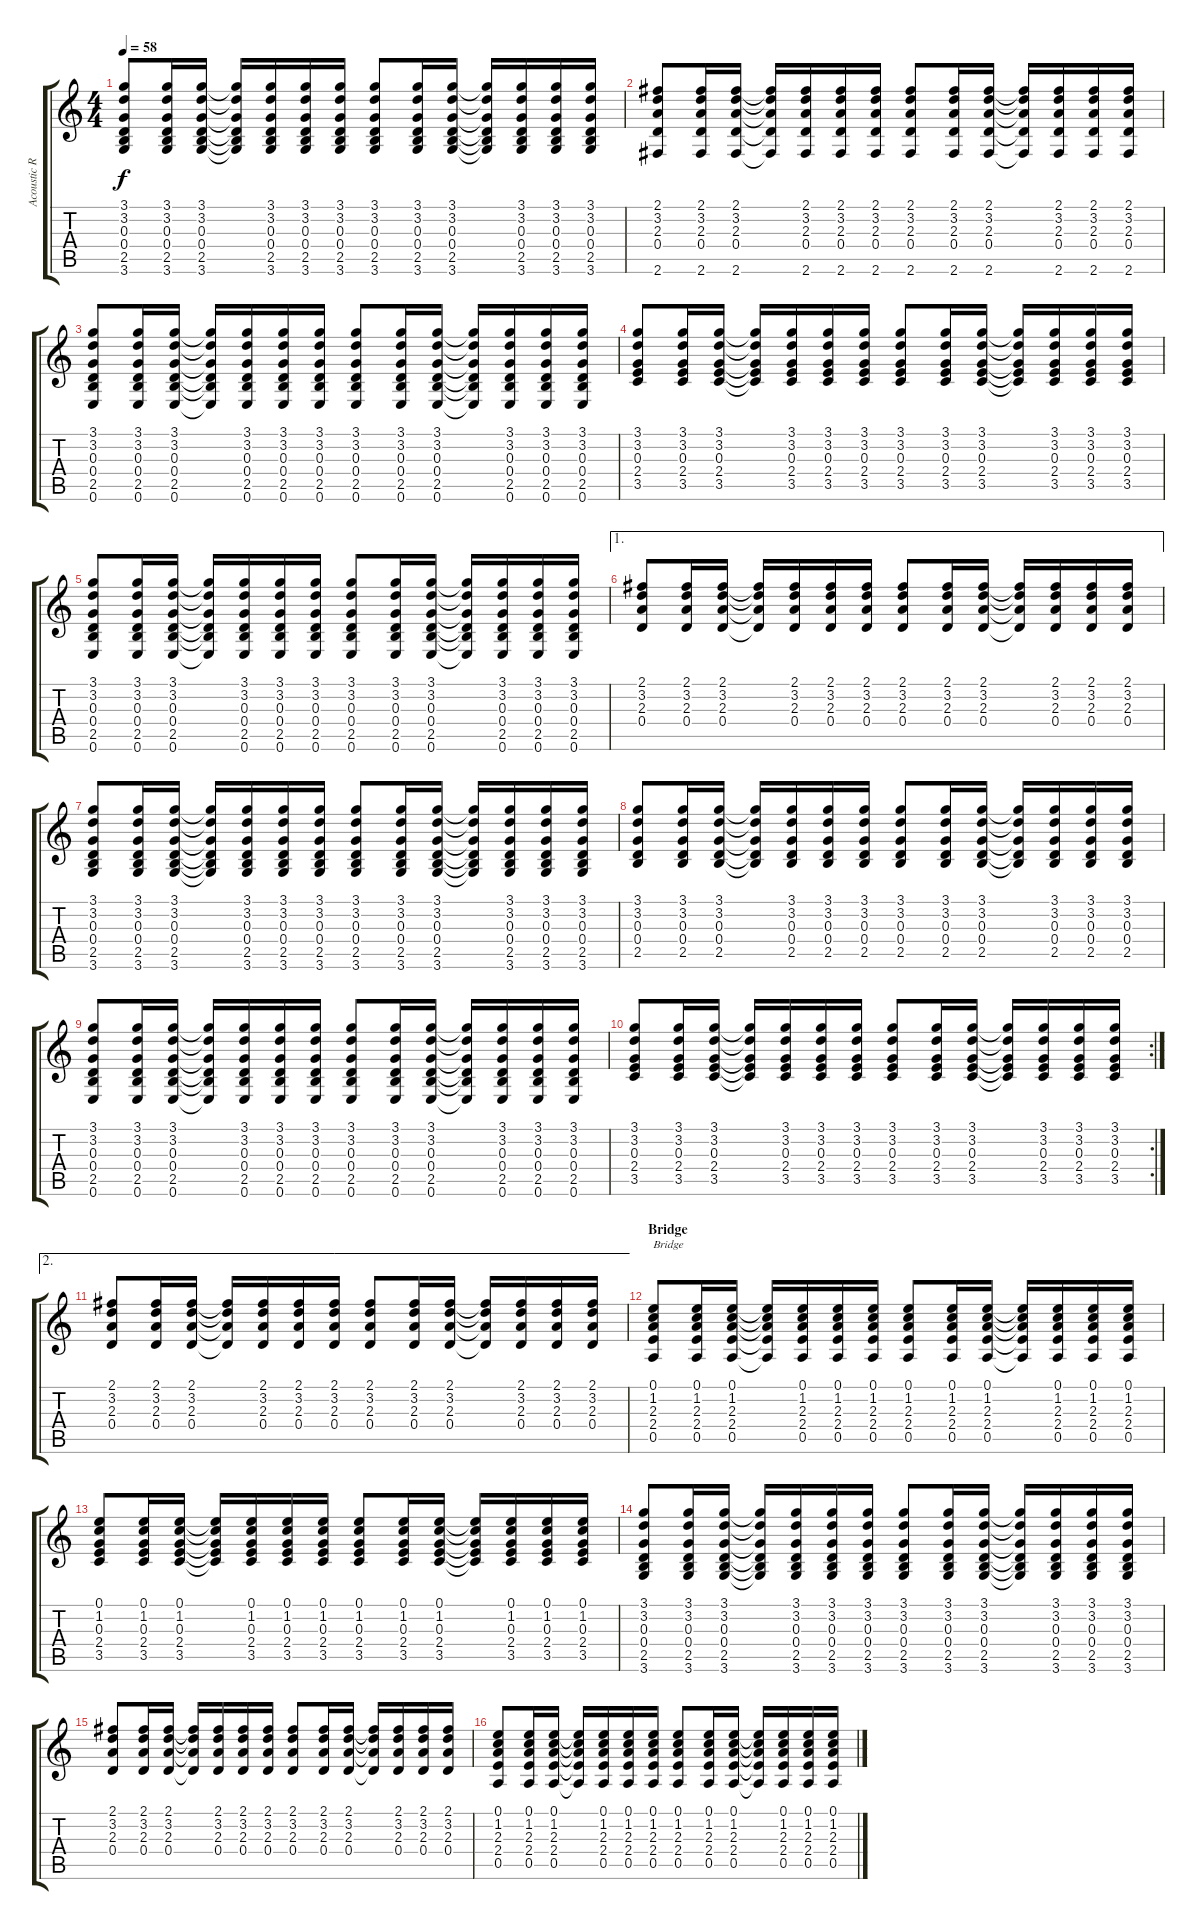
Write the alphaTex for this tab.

\track ("Acoustic Rhythm Guitar" "Acoustic R") {instrument acousticguitarsteel}
\staff {score tabs}
\tuning (E4 B3 G3 D3 A2 E2) {hide}
\ts (4 4)
\tempo 58
\clef g2
\ks c
(3.1 3.2 0.3 0.4 2.5 3.6).8{dy f} (3.1 3.2 0.3 0.4 2.5 3.6).16 (3.1 3.2 0.3 0.4 2.5 3.6).16 (3.1{t} 3.2{t} 0.3{t} 0.4{t} 2.5{t} 3.6{t}).16 (3.1 3.2 0.3 0.4 2.5 3.6).16 (3.1 3.2 0.3 0.4 2.5 3.6).16 (3.1 3.2 0.3 0.4 2.5 3.6).16 (3.1 3.2 0.3 0.4 2.5 3.6).8 (3.1 3.2 0.3 0.4 2.5 3.6).16 (3.1 3.2 0.3 0.4 2.5 3.6).16 (3.1{t} 3.2{t} 0.3{t} 0.4{t} 2.5{t} 3.6{t}).16 (3.1 3.2 0.3 0.4 2.5 3.6).16 (3.1 3.2 0.3 0.4 2.5 3.6).16 (3.1 3.2 0.3 0.4 2.5 3.6).16 |
(2.1 3.2 2.3 0.4 2.6).8 (2.1 3.2 2.3 0.4 2.6).16 (2.1 3.2 2.3 0.4 2.6).16 (2.1{t} 3.2{t} 2.3{t} 0.4{t} 2.6{t}).16 (2.1 3.2 2.3 0.4 2.6).16 (2.1 3.2 2.3 0.4 2.6).16 (2.1 3.2 2.3 0.4 2.6).16 (2.1 3.2 2.3 0.4 2.6).8 (2.1 3.2 2.3 0.4 2.6).16 (2.1 3.2 2.3 0.4 2.6).16 (2.1{t} 3.2{t} 2.3{t} 0.4{t} 2.6{t}).16 (2.1 3.2 2.3 0.4 2.6).16 (2.1 3.2 2.3 0.4 2.6).16 (2.1 3.2 2.3 0.4 2.6).16 |
(3.1 3.2 0.3 0.4 2.5 0.6).8 (3.1 3.2 0.3 0.4 2.5 0.6).16 (3.1 3.2 0.3 0.4 2.5 0.6).16 (3.1{t} 3.2{t} 0.3{t} 0.4{t} 2.5{t} 0.6{t}).16 (3.1 3.2 0.3 0.4 2.5 0.6).16 (3.1 3.2 0.3 0.4 2.5 0.6).16 (3.1 3.2 0.3 0.4 2.5 0.6).16 (3.1 3.2 0.3 0.4 2.5 0.6).8 (3.1 3.2 0.3 0.4 2.5 0.6).16 (3.1 3.2 0.3 0.4 2.5 0.6).16 (3.1{t} 3.2{t} 0.3{t} 0.4{t} 2.5{t} 0.6{t}).16 (3.1 3.2 0.3 0.4 2.5 0.6).16 (3.1 3.2 0.3 0.4 2.5 0.6).16 (3.1 3.2 0.3 0.4 2.5 0.6).16 |
(3.1 3.2 0.3 2.4 3.5).8 (3.1 3.2 0.3 2.4 3.5).16 (3.1 3.2 0.3 2.4 3.5).16 (3.1{t} 3.2{t} 0.3{t} 2.4{t} 3.5{t}).16 (3.1 3.2 0.3 2.4 3.5).16 (3.1 3.2 0.3 2.4 3.5).16 (3.1 3.2 0.3 2.4 3.5).16 (3.1 3.2 0.3 2.4 3.5).8 (3.1 3.2 0.3 2.4 3.5).16 (3.1 3.2 0.3 2.4 3.5).16 (3.1{t} 3.2{t} 0.3{t} 2.4{t} 3.5{t}).16 (3.1 3.2 0.3 2.4 3.5).16 (3.1 3.2 0.3 2.4 3.5).16 (3.1 3.2 0.3 2.4 3.5).16 |
(3.1 3.2 0.3 0.4 2.5 0.6).8 (3.1 3.2 0.3 0.4 2.5 0.6).16 (3.1 3.2 0.3 0.4 2.5 0.6).16 (3.1{t} 3.2{t} 0.3{t} 0.4{t} 2.5{t} 0.6{t}).16 (3.1 3.2 0.3 0.4 2.5 0.6).16 (3.1 3.2 0.3 0.4 2.5 0.6).16 (3.1 3.2 0.3 0.4 2.5 0.6).16 (3.1 3.2 0.3 0.4 2.5 0.6).8 (3.1 3.2 0.3 0.4 2.5 0.6).16 (3.1 3.2 0.3 0.4 2.5 0.6).16 (3.1{t} 3.2{t} 0.3{t} 0.4{t} 2.5{t} 0.6{t}).16 (3.1 3.2 0.3 0.4 2.5 0.6).16 (3.1 3.2 0.3 0.4 2.5 0.6).16 (3.1 3.2 0.3 0.4 2.5 0.6).16 |
\ae 1
(2.1 3.2 2.3 0.4).8 (2.1 3.2 2.3 0.4).16 (2.1 3.2 2.3 0.4).16 (2.1{t} 3.2{t} 2.3{t} 0.4{t}).16 (2.1 3.2 2.3 0.4).16 (2.1 3.2 2.3 0.4).16 (2.1 3.2 2.3 0.4).16 (2.1 3.2 2.3 0.4).8 (2.1 3.2 2.3 0.4).16 (2.1 3.2 2.3 0.4).16 (2.1{t} 3.2{t} 2.3{t} 0.4{t}).16 (2.1 3.2 2.3 0.4).16 (2.1 3.2 2.3 0.4).16 (2.1 3.2 2.3 0.4).16 |
(3.1 3.2 0.3 0.4 2.5 3.6).8 (3.1 3.2 0.3 0.4 2.5 3.6).16 (3.1 3.2 0.3 0.4 2.5 3.6).16 (3.1{t} 3.2{t} 0.3{t} 0.4{t} 2.5{t} 3.6{t}).16 (3.1 3.2 0.3 0.4 2.5 3.6).16 (3.1 3.2 0.3 0.4 2.5 3.6).16 (3.1 3.2 0.3 0.4 2.5 3.6).16 (3.1 3.2 0.3 0.4 2.5 3.6).8 (3.1 3.2 0.3 0.4 2.5 3.6).16 (3.1 3.2 0.3 0.4 2.5 3.6).16 (3.1{t} 3.2{t} 0.3{t} 0.4{t} 2.5{t} 3.6{t}).16 (3.1 3.2 0.3 0.4 2.5 3.6).16 (3.1 3.2 0.3 0.4 2.5 3.6).16 (3.1 3.2 0.3 0.4 2.5 3.6).16 |
(3.1 3.2 0.3 0.4 2.5).8 (3.1 3.2 0.3 0.4 2.5).16 (3.1 3.2 0.3 0.4 2.5).16 (3.1{t} 3.2{t} 0.3{t} 0.4{t} 2.5{t}).16 (3.1 3.2 0.3 0.4 2.5).16 (3.1 3.2 0.3 0.4 2.5).16 (3.1 3.2 0.3 0.4 2.5).16 (3.1 3.2 0.3 0.4 2.5).8 (3.1 3.2 0.3 0.4 2.5).16 (3.1 3.2 0.3 0.4 2.5).16 (3.1{t} 3.2{t} 0.3{t} 0.4{t} 2.5{t}).16 (3.1 3.2 0.3 0.4 2.5).16 (3.1 3.2 0.3 0.4 2.5).16 (3.1 3.2 0.3 0.4 2.5).16 |
(3.1 3.2 0.3 0.4 2.5 0.6).8 (3.1 3.2 0.3 0.4 2.5 0.6).16 (3.1 3.2 0.3 0.4 2.5 0.6).16 (3.1{t} 3.2{t} 0.3{t} 0.4{t} 2.5{t} 0.6{t}).16 (3.1 3.2 0.3 0.4 2.5 0.6).16 (3.1 3.2 0.3 0.4 2.5 0.6).16 (3.1 3.2 0.3 0.4 2.5 0.6).16 (3.1 3.2 0.3 0.4 2.5 0.6).8 (3.1 3.2 0.3 0.4 2.5 0.6).16 (3.1 3.2 0.3 0.4 2.5 0.6).16 (3.1{t} 3.2{t} 0.3{t} 0.4{t} 2.5{t} 0.6{t}).16 (3.1 3.2 0.3 0.4 2.5 0.6).16 (3.1 3.2 0.3 0.4 2.5 0.6).16 (3.1 3.2 0.3 0.4 2.5 0.6).16 |
\rc 2
(3.1 3.2 0.3 2.4 3.5).8 (3.1 3.2 0.3 2.4 3.5).16 (3.1 3.2 0.3 2.4 3.5).16 (3.1{t} 3.2{t} 0.3{t} 2.4{t} 3.5{t}).16 (3.1 3.2 0.3 2.4 3.5).16 (3.1 3.2 0.3 2.4 3.5).16 (3.1 3.2 0.3 2.4 3.5).16 (3.1 3.2 0.3 2.4 3.5).8 (3.1 3.2 0.3 2.4 3.5).16 (3.1 3.2 0.3 2.4 3.5).16 (3.1{t} 3.2{t} 0.3{t} 2.4{t} 3.5{t}).16 (3.1 3.2 0.3 2.4 3.5).16 (3.1 3.2 0.3 2.4 3.5).16 (3.1 3.2 0.3 2.4 3.5).16 |
\ae 2
(2.1 3.2 2.3 0.4).8 (2.1 3.2 2.3 0.4).16 (2.1 3.2 2.3 0.4).16 (2.1{t} 3.2{t} 2.3{t} 0.4{t}).16 (2.1 3.2 2.3 0.4).16 (2.1 3.2 2.3 0.4).16 (2.1 3.2 2.3 0.4).16 (2.1 3.2 2.3 0.4).8 (2.1 3.2 2.3 0.4).16 (2.1 3.2 2.3 0.4).16 (2.1{t} 3.2{t} 2.3{t} 0.4{t}).16 (2.1 3.2 2.3 0.4).16 (2.1 3.2 2.3 0.4).16 (2.1 3.2 2.3 0.4).16 |
\section ("" "Bridge")
(0.1 1.2 2.3 2.4 0.5).8{txt "Bridge"} (0.1 1.2 2.3 2.4 0.5).16 (0.1 1.2 2.3 2.4 0.5).16 (0.1{t} 1.2{t} 2.3{t} 2.4{t} 0.5{t}).16 (0.1 1.2 2.3 2.4 0.5).16 (0.1 1.2 2.3 2.4 0.5).16 (0.1 1.2 2.3 2.4 0.5).16 (0.1 1.2 2.3 2.4 0.5).8 (0.1 1.2 2.3 2.4 0.5).16 (0.1 1.2 2.3 2.4 0.5).16 (0.1{t} 1.2{t} 2.3{t} 2.4{t} 0.5{t}).16 (0.1 1.2 2.3 2.4 0.5).16 (0.1 1.2 2.3 2.4 0.5).16 (0.1 1.2 2.3 2.4 0.5).16 |
(0.1 1.2 0.3 2.4 3.5).8 (0.1 1.2 0.3 2.4 3.5).16 (0.1 1.2 0.3 2.4 3.5).16 (0.1{t} 1.2{t} 0.3{t} 2.4{t} 3.5{t}).16 (0.1 1.2 0.3 2.4 3.5).16 (0.1 1.2 0.3 2.4 3.5).16 (0.1 1.2 0.3 2.4 3.5).16 (0.1 1.2 0.3 2.4 3.5).8 (0.1 1.2 0.3 2.4 3.5).16 (0.1 1.2 0.3 2.4 3.5).16 (0.1{t} 1.2{t} 0.3{t} 2.4{t} 3.5{t}).16 (0.1 1.2 0.3 2.4 3.5).16 (0.1 1.2 0.3 2.4 3.5).16 (0.1 1.2 0.3 2.4 3.5).16 |
(3.1 3.2 0.3 0.4 2.5 3.6).8 (3.1 3.2 0.3 0.4 2.5 3.6).16 (3.1 3.2 0.3 0.4 2.5 3.6).16 (3.1{t} 3.2{t} 0.3{t} 0.4{t} 2.5{t} 3.6{t}).16 (3.1 3.2 0.3 0.4 2.5 3.6).16 (3.1 3.2 0.3 0.4 2.5 3.6).16 (3.1 3.2 0.3 0.4 2.5 3.6).16 (3.1 3.2 0.3 0.4 2.5 3.6).8 (3.1 3.2 0.3 0.4 2.5 3.6).16 (3.1 3.2 0.3 0.4 2.5 3.6).16 (3.1{t} 3.2{t} 0.3{t} 0.4{t} 2.5{t} 3.6{t}).16 (3.1 3.2 0.3 0.4 2.5 3.6).16 (3.1 3.2 0.3 0.4 2.5 3.6).16 (3.1 3.2 0.3 0.4 2.5 3.6).16 |
(2.1 3.2 2.3 0.4).8 (2.1 3.2 2.3 0.4).16 (2.1 3.2 2.3 0.4).16 (2.1{t} 3.2{t} 2.3{t} 0.4{t}).16 (2.1 3.2 2.3 0.4).16 (2.1 3.2 2.3 0.4).16 (2.1 3.2 2.3 0.4).16 (2.1 3.2 2.3 0.4).8 (2.1 3.2 2.3 0.4).16 (2.1 3.2 2.3 0.4).16 (2.1{t} 3.2{t} 2.3{t} 0.4{t}).16 (2.1 3.2 2.3 0.4).16 (2.1 3.2 2.3 0.4).16 (2.1 3.2 2.3 0.4).16 |
(0.1 1.2 2.3 2.4 0.5).8 (0.1 1.2 2.3 2.4 0.5).16 (0.1 1.2 2.3 2.4 0.5).16 (0.1{t} 1.2{t} 2.3{t} 2.4{t} 0.5{t}).16 (0.1 1.2 2.3 2.4 0.5).16 (0.1 1.2 2.3 2.4 0.5).16 (0.1 1.2 2.3 2.4 0.5).16 (0.1 1.2 2.3 2.4 0.5).8 (0.1 1.2 2.3 2.4 0.5).16 (0.1 1.2 2.3 2.4 0.5).16 (0.1{t} 1.2{t} 2.3{t} 2.4{t} 0.5{t}).16 (0.1 1.2 2.3 2.4 0.5).16 (0.1 1.2 2.3 2.4 0.5).16 (0.1 1.2 2.3 2.4 0.5).16
